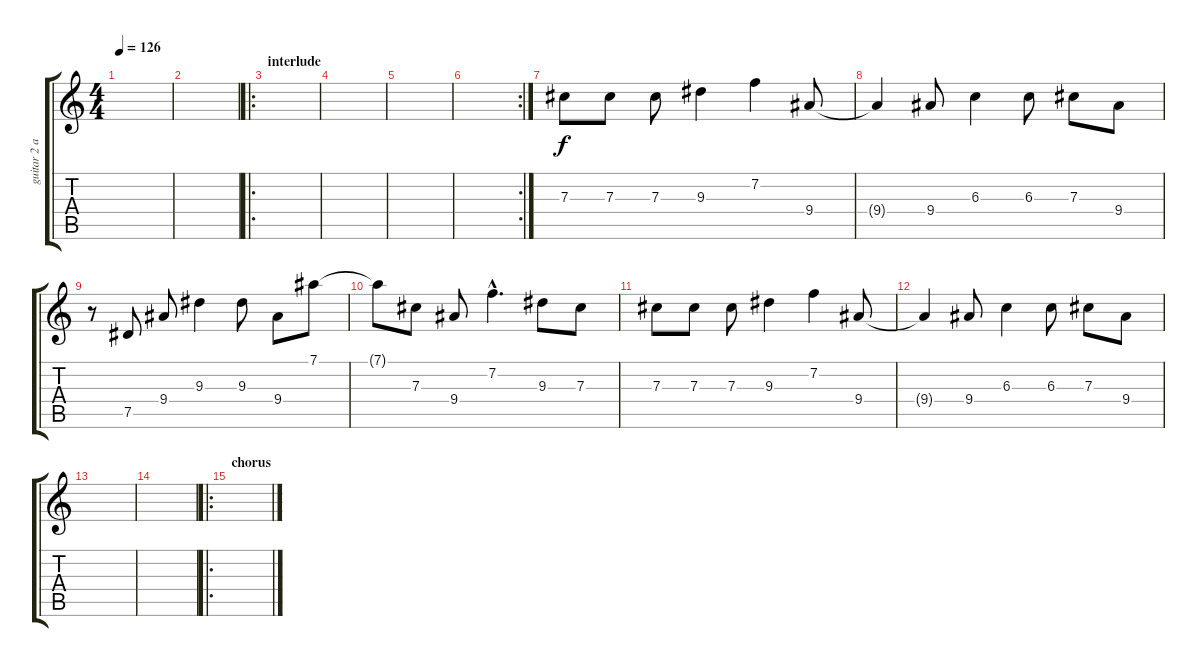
\track ("guitar 2 acc" "guitar 2 a") {instrument acousticguitarnylon}
\staff {score tabs}
\tuning (Eb4 Bb3 Gb3 Db3 Ab2 Eb2) {hide}
\ts (4 4)
\tempo 126
\clef g2
\ks c
|
|
\ro
\section ("" "interlude")
|
|
|
\rc 2
|
7.3.8 7.3.8 7.3.8 9.3.4 7.2.4 9.4.8 |
9.4{t}.4 9.4.8 6.3.4 6.3.8 7.3.8 9.4.8 |
r.8 7.5.8 9.4.8 9.3.4 9.3.8 9.4.8 7.1.8 |
7.1{t}.8 7.3.8 9.4.8 7.2{hac}.4{d} 9.3.8 7.3.8 |
7.3.8 7.3.8 7.3.8 9.3.4 7.2.4 9.4.8 |
9.4{t}.4 9.4.8 6.3.4 6.3.8 7.3.8 9.4.8 |
|
|
\ro
\section ("" "chorus")
